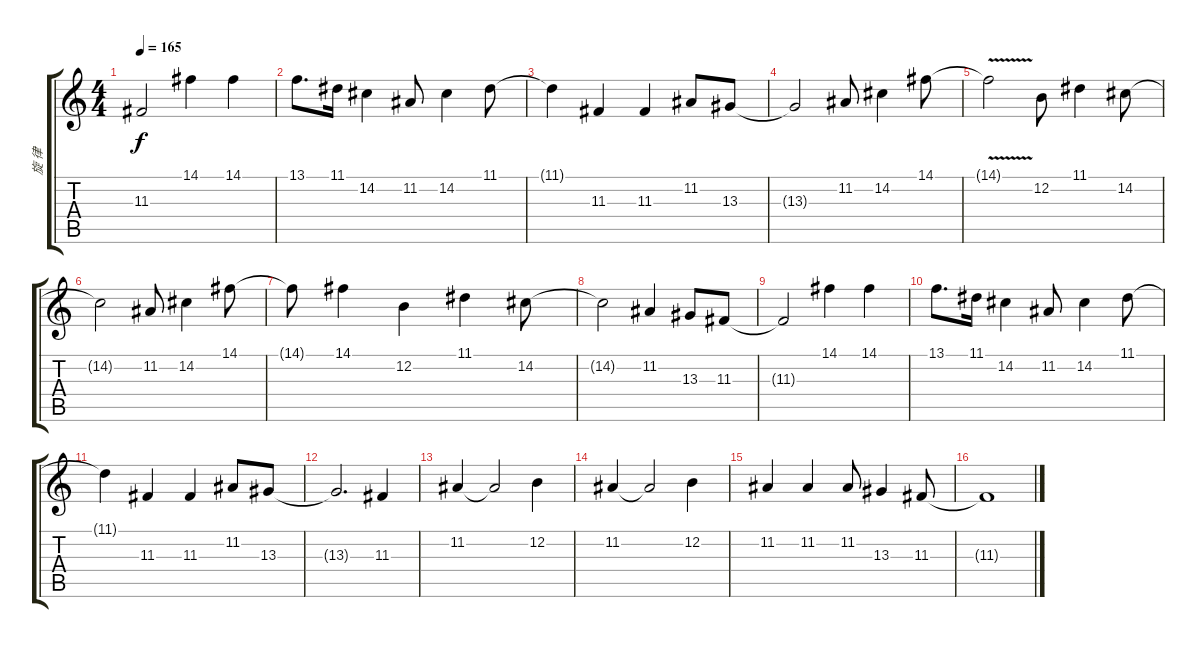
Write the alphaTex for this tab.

\track ("旋 律" "旋 律") {instrument accordion}
\staff {score tabs}
\tuning (E4 B3 G3 D3 A2 E2) {hide}
\ts (4 4)
\tempo 165
\clef g2
\ks c
11.3{t}.2{dy f} 14.1.4 14.1.4 |
13.1.8{d} 11.1.16 14.2.4 11.2.8 14.2.4 11.1.8 |
11.1{t}.4 11.3.4 11.3.4 11.2.8 13.3.8 |
13.3{t}.2 11.2.8 14.2.4 14.1.8 |
14.1{v t}.2 12.2.8 11.1.4 14.2.8 |
14.2{t}.2 11.2.8 14.2.4 14.1.8 |
14.1{t}.8 14.1.4 12.2.4 11.1.4 14.2.8 |
14.2{t}.2 11.2.4 13.3.8 11.3.8 |
11.3{t}.2 14.1.4 14.1.4 |
13.1.8{d} 11.1.16 14.2.4 11.2.8 14.2.4 11.1.8 |
11.1{t}.4 11.3.4 11.3.4 11.2.8 13.3.8 |
13.3{t}.2{d} 11.3.4 |
11.2.4 11.2{t}.2 12.2.4 |
11.2.4 11.2{t}.2 12.2.4 |
11.2.4 11.2.4 11.2.8 13.3.4 11.3.8 |
11.3{t}.1
